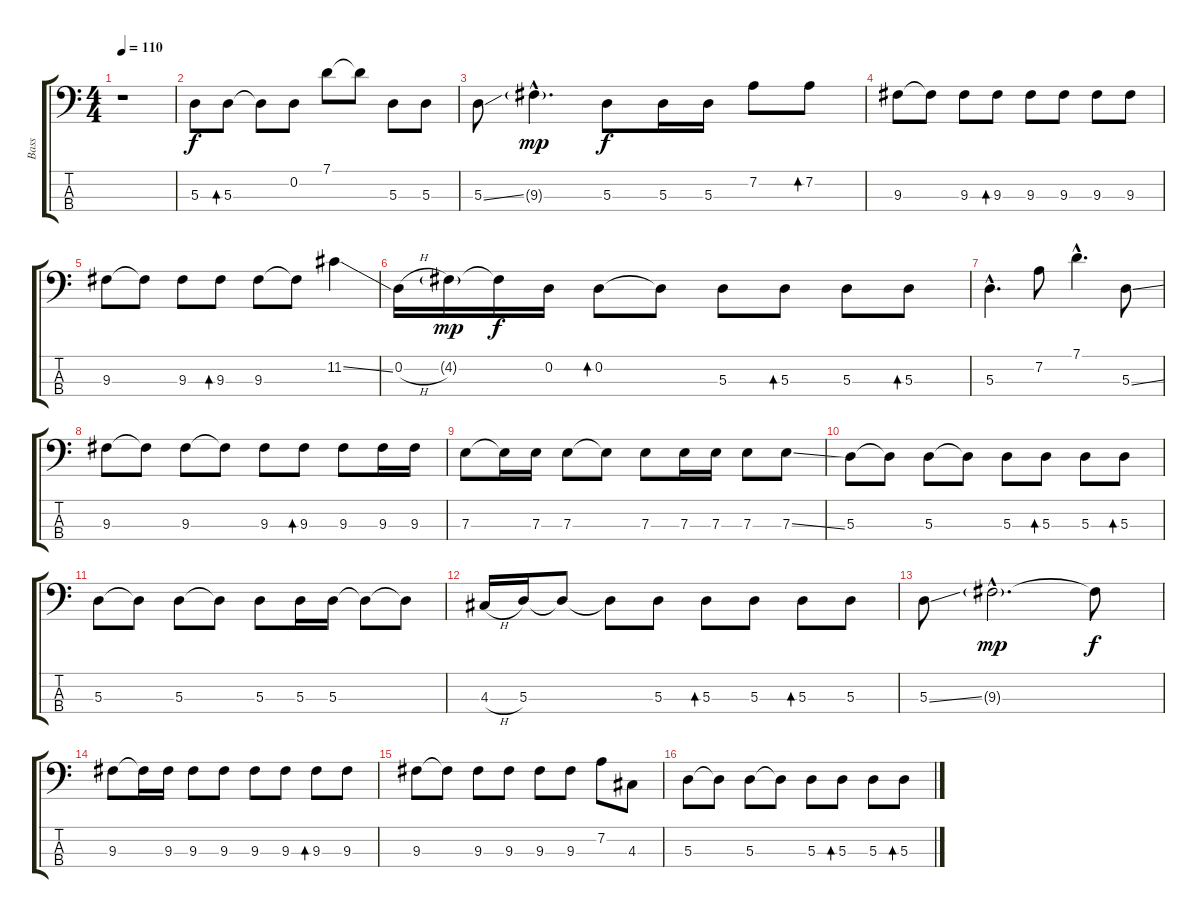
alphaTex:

\track ("Bass" "Bass") {instrument electricbasspick}
\staff {score tabs}
\tuning (G2 D2 A1 E1) {hide}
\ts (4 4)
\tempo 110
\clef f4
\ks c
r.1{dy f instrument electricbasspick} |
5.3.8 5.3.8{bd 240} 5.3{t}.8 0.2.8 7.1.8 7.1{t}.8 5.3.8 5.3.8 |
5.3{ss}.8 9.3{g hac}.4{d dy mp} 5.3.8{dy f} 5.3.16 5.3.16 7.2.8 7.2.8{bd 240} |
9.3.8 9.3{t}.8 9.3.8 9.3.8{bd 240} 9.3.8 9.3.8 9.3.8 9.3.8 |
9.3.8 9.3{t}.8 9.3.8 9.3.8{bd 240} 9.3.8 9.3{t}.8 11.2{ss}.4 |
0.2{h}.16 4.2{g}.16{dy mp} 4.2{t}.16{dy f} 0.2.16 0.2.8{bd 240} 0.2{t}.8 5.3.8 5.3.8{bd 240} 5.3.8 5.3.8{bd 240} |
5.3{hac}.4{d} 7.2.8 7.1{hac}.4{d} 5.3{ss}.8 |
9.3.8 9.3{t}.8 9.3.8 9.3{t}.8 9.3.8 9.3.8{bd 240} 9.3.8 9.3.16 9.3.16 |
7.3.8 7.3{t}.16 7.3.16 7.3.8 7.3{t}.8 7.3.8 7.3.16 7.3.16 7.3.8 7.3{ss}.8 |
5.3.8 5.3{t}.8 5.3.8 5.3{t}.8 5.3.8 5.3.8{bd 240} 5.3.8 5.3.8{bd 240} |
5.3.8 5.3{t}.8 5.3.8 5.3{t}.8 5.3.8 5.3.16 5.3.16 5.3{t}.8 5.3{t}.8 |
4.3{h}.16 5.3.16 5.3{t}.8 5.3{t}.8 5.3.8 5.3.8{bd 60} 5.3.8 5.3.8{bd 60} 5.3.8 |
5.3{ss}.8 9.3{g hac}.2{d dy mp} 9.3{t}.8{dy f} |
9.3.8 9.3{t}.16 9.3.16 9.3.8 9.3.8 9.3.8 9.3.8 9.3.8{bd 240} 9.3.8 |
9.3.8 9.3{t}.8 9.3.8 9.3.8 9.3.8 9.3.8 7.2.8 4.3.8 |
5.3.8 5.3{t}.8 5.3.8 5.3{t}.8 5.3.8 5.3.8{bd 240} 5.3.8 5.3.8{bd 240}
